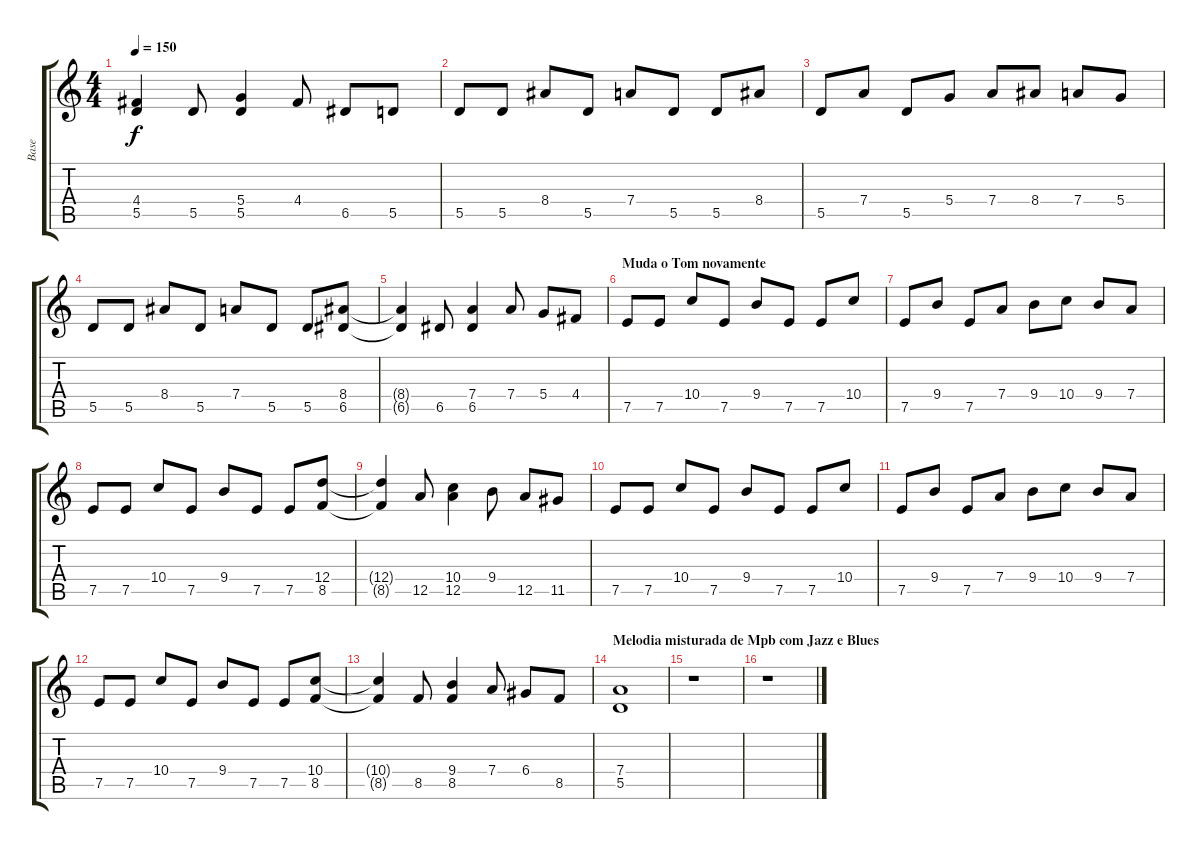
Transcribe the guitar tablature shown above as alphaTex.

\track ("Base" "Base") {instrument distortionguitar}
\staff {score tabs}
\tuning (E4 B3 G3 D3 A2 E2) {hide}
\ts (4 4)
\tempo 150
\clef g2
\ks c
(4.4{t} 5.5{t}).4{dy f} 5.5.8 (5.4 5.5).4 4.4.8 6.5.8 5.5.8 |
5.5.8 5.5.8 8.4.8 5.5.8 7.4.8 5.5.8 5.5.8 8.4.8 |
5.5.8 7.4.8 5.5.8 5.4.8 7.4.8 8.4.8 7.4.8 5.4.8 |
5.5.8 5.5.8 8.4.8 5.5.8 7.4.8 5.5.8 5.5.8 (8.4 6.5).8 |
(8.4{t} 6.5{t}).4 6.5.8 (7.4 6.5).4 7.4.8 5.4.8 4.4.8 |
\section ("" "Muda o Tom novamente")
7.5.8{volume 16} 7.5.8 10.4.8 7.5.8 9.4.8 7.5.8 7.5.8 10.4.8 |
7.5.8 9.4.8 7.5.8 7.4.8 9.4.8 10.4.8 9.4.8 7.4.8 |
7.5.8 7.5.8 10.4.8 7.5.8 9.4.8 7.5.8 7.5.8 (12.4 8.5).8 |
(12.4{t} 8.5{t}).4 12.5.8 (10.4 12.5).4 9.4.8 12.5.8 11.5.8 |
7.5.8 7.5.8 10.4.8 7.5.8 9.4.8 7.5.8 7.5.8 10.4.8 |
7.5.8 9.4.8 7.5.8 7.4.8 9.4.8 10.4.8 9.4.8 7.4.8 |
7.5.8 7.5.8 10.4.8 7.5.8 9.4.8 7.5.8 7.5.8 (10.4 8.5).8 |
(10.4{t} 8.5{t}).4 8.5.8 (9.4 8.5).4 7.4.8 6.4.8 8.5.8 |
\section ("" "Melodia misturada de Mpb com Jazz e Blues")
(7.4 5.5).1 |
r.1 |
r.1
